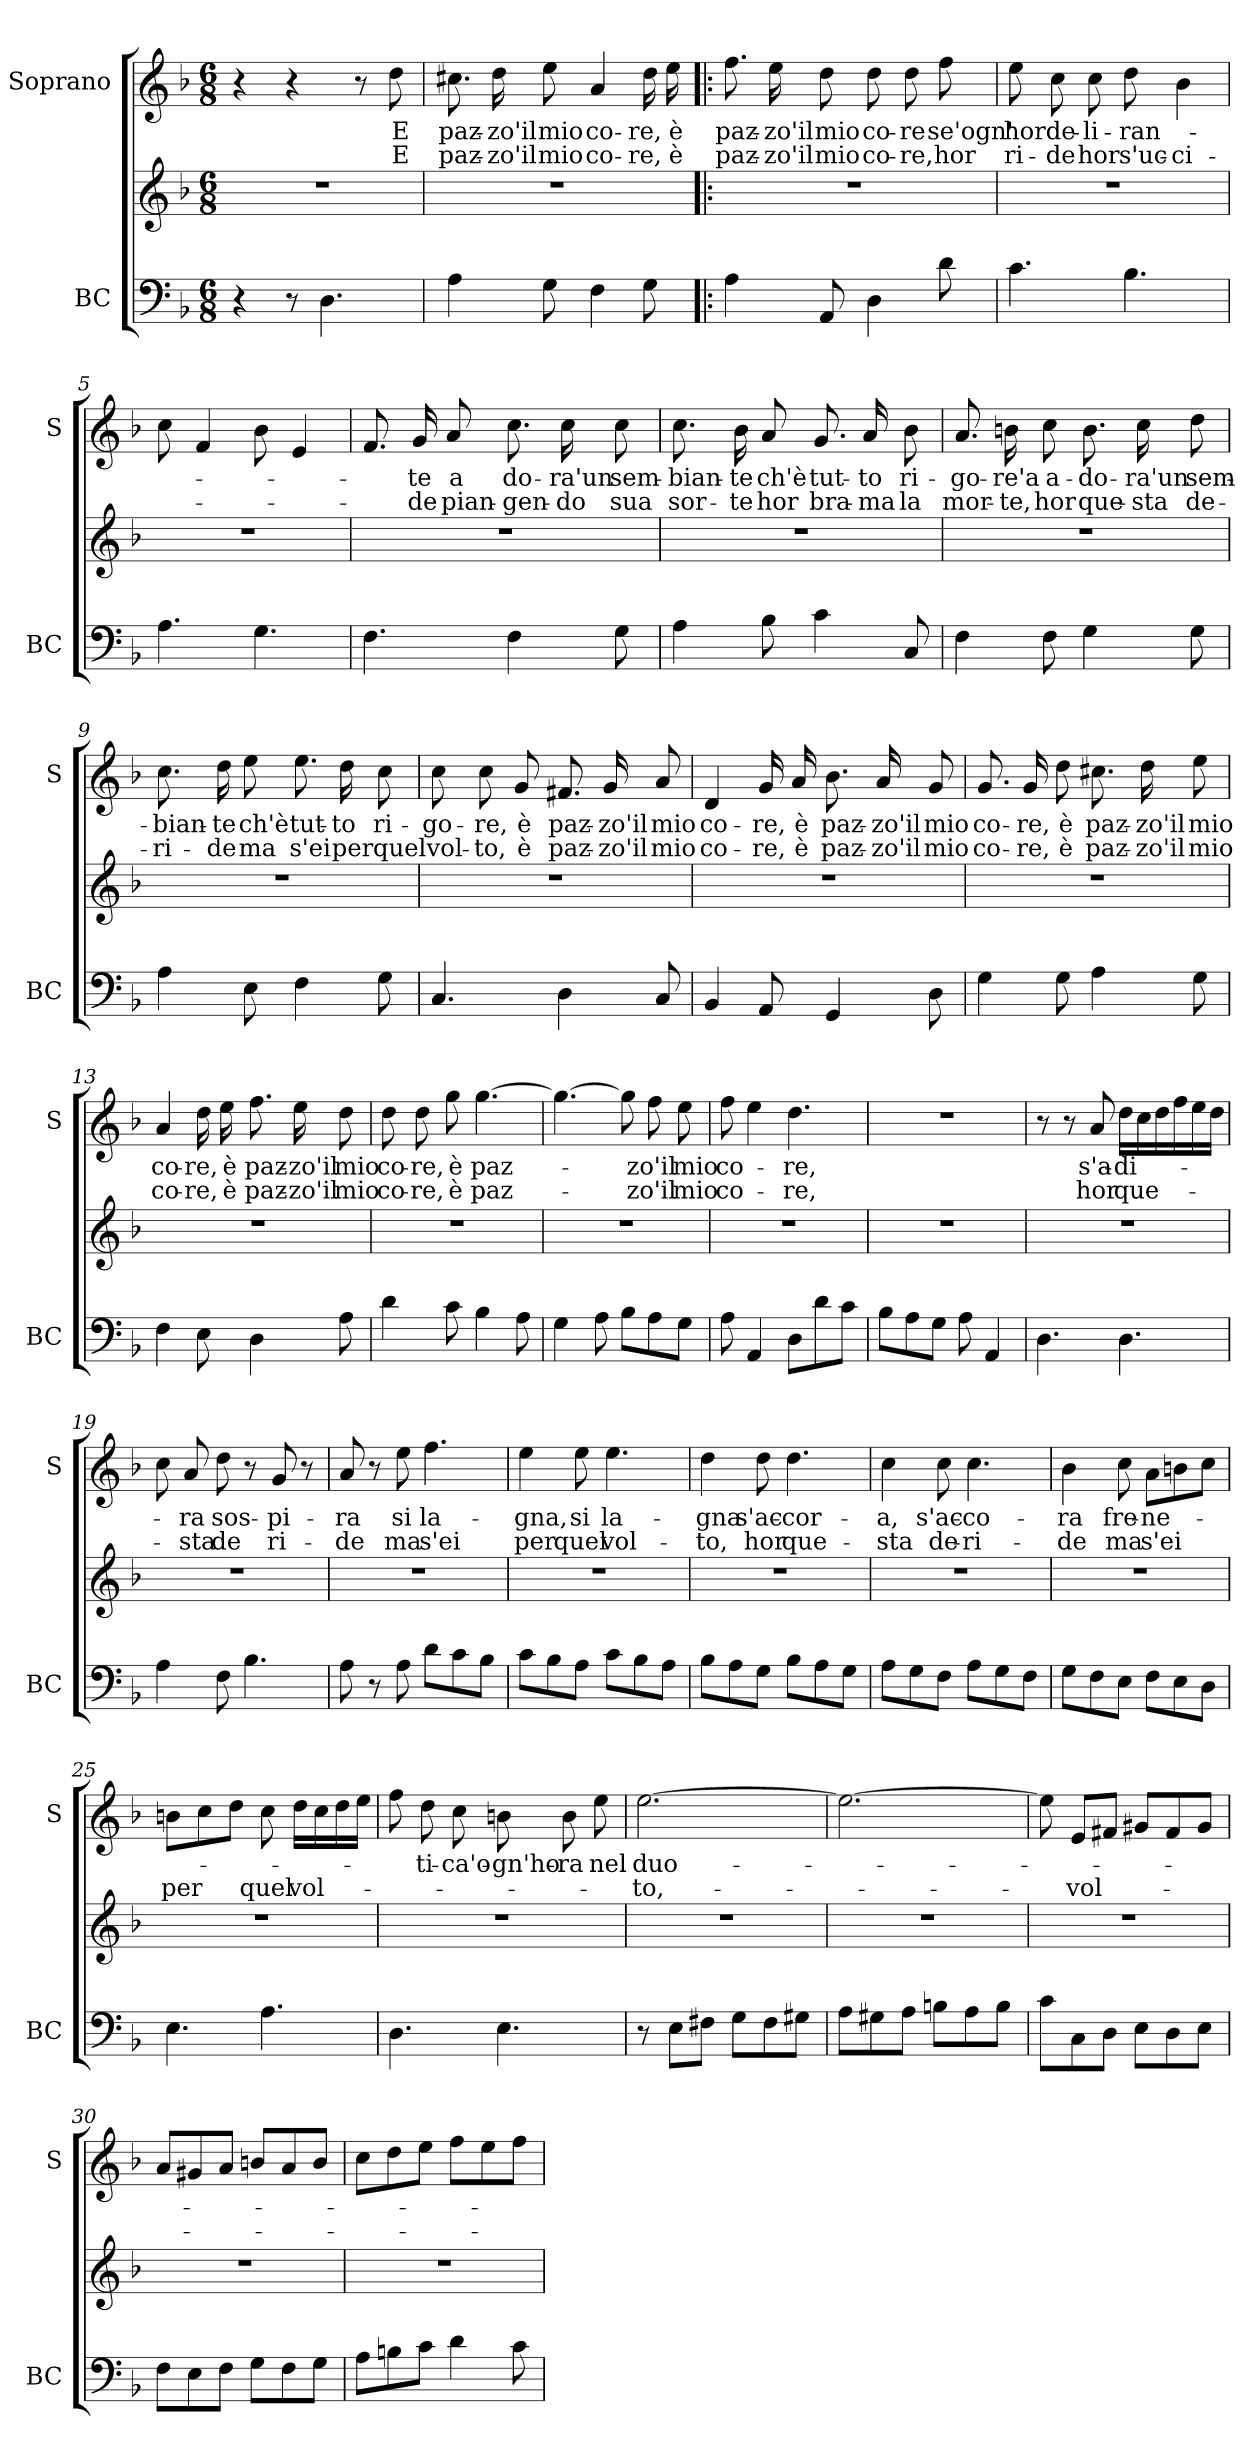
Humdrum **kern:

**kern	**kern	**kern	**text	**text
*part2	*part2	*part1	*part1	*part1
*staff3	*staff2	*staff1	*staff1	*staff1
*I"BC	*	*I"Soprano	*	*
*I'BC	*	*I'S	*	*
*clefF4	*clefG2	*clefG2	*	*
*k[b-]	*k[b-]	*k[b-]	*	*
*F:	*F:	*F:	*	*
*M6/8	*M6/8	*M6/8	*	*
=1	=1	=1	=1	=1
4r	2.r	4r	.	.
8r	.	4r	.	.
4.D\	.	.	.	.
.	.	8r	.	.
!	!	!	!LO:LY:b	!LO:LY:b
.	.	8dd\	E	E
=2	=2	=2	=2	=2
!	!	!	!LO:LY:b	!LO:LY:b
4A\	2.r	8.cc#X\	paz-	paz-
!	!	!	!LO:LY:b	!LO:LY:b
.	.	16dd\	-zo'il	-zo'il
!	!	!	!LO:LY:b	!LO:LY:b
8G\	.	8ee\	mio	mio
!	!	!	!LO:LY:b	!LO:LY:b
4F\	.	4a/	co-	co-
!	!	!	!LO:LY:b	!LO:LY:b
8G\	.	16dd\	-re,	-re,
!	!	!	!LO:LY:b	!LO:LY:b
.	.	16ee\	è	è
=3!|:	=3!|:	=3!|:	=3!|:	=3!|:
!	!	!	!LO:LY:b	!LO:LY:b
4A\	2.r	8.ff\	paz-	paz-
!	!	!	!LO:LY:b	!LO:LY:b
.	.	16ee\	-zo'il	-zo'il
!	!	!	!LO:LY:b	!LO:LY:b
8AA/	.	8dd\	mio	mio
!	!	!	!LO:LY:b	!LO:LY:b
4D\	.	8dd\	co-	co-
!	!	!	!LO:LY:b	!LO:LY:b
.	.	8dd\	-re	-re,
!	!	!	!LO:LY:b	!LO:LY:b
8d\	.	8ff\	se'ogn'	hor
=4	=4	=4	=4	=4
!	!	!	!LO:LY:b	!LO:LY:b
4.c\	2.r	8ee\	hor	ri-
!	!	!	!LO:LY:b	!LO:LY:b
.	.	8cc\	de-	-de
!	!	!	!LO:LY:b	!LO:LY:b
.	.	8cc\	-li-	hor
!	!	!	!LO:LY:b	!LO:LY:b
4.B-\	.	8dd\	-ran-	s'uc-
!	!	!	!	!LO:LY:b
.	.	4b-\	.	-ci-
!!LO:LB:g=z
=5	=5	=5	=5	=5
4.A\	2.r	8cc\	.	.
.	.	4f/	.	.
4.G\	.	8b-\	.	.
.	.	4e/	.	.
=6	=6	=6	=6	=6
4.F\	2.r	8.f/	.	.
!	!	!	!LO:LY:b	!LO:LY:b
.	.	16g/	-te	-de
!	!	!	!LO:LY:b	!LO:LY:b
.	.	8a/	a	pian-
!	!	!	!LO:LY:b	!LO:LY:b
4F\	.	8.cc\	do-	-gen-
!	!	!	!LO:LY:b	!LO:LY:b
.	.	16cc\	-ra'un	-do
!	!	!	!LO:LY:b	!LO:LY:b
8G\	.	8cc\	sem-	sua
=7	=7	=7	=7	=7
!	!	!	!LO:LY:b	!LO:LY:b
4A\	2.r	8.cc\	-bian-	sor-
!	!	!	!LO:LY:b	!LO:LY:b
.	.	16b-\	-te	-te
!	!	!	!LO:LY:b	!LO:LY:b
8B-\	.	8a/	ch'è	hor
!	!	!	!LO:LY:b	!LO:LY:b
4c\	.	8.g/	tut-	bra-
!	!	!	!LO:LY:b	!LO:LY:b
.	.	16a/	-to	-ma
!	!	!	!LO:LY:b	!LO:LY:b
8C/	.	8b-\	ri-	la
=8	=8	=8	=8	=8
!	!	!	!LO:LY:b	!LO:LY:b
4F\	2.r	8.a/	-go-	mor-
!	!	!	!LO:LY:b	!LO:LY:b
.	.	16bn\	-re'a	-te,
!	!	!	!LO:LY:b	!LO:LY:b
8F\	.	8cc\	a-	hor
!	!	!	!LO:LY:b	!LO:LY:b
4G\	.	8.b\	-do-	que-
!	!	!	!LO:LY:b	!LO:LY:b
.	.	16cc\	-ra'un	-sta
!	!	!	!LO:LY:b	!LO:LY:b
8G\	.	8dd\	sem-	de-
!!LO:LB:g=z
=9	=9	=9	=9	=9
!	!	!	!LO:LY:b	!LO:LY:b
4A\	2.r	8.cc\	-bian-	-ri-
!	!	!	!LO:LY:b	!LO:LY:b
.	.	16dd\	-te	-de
!	!	!	!LO:LY:b	!LO:LY:b
8E\	.	8ee\	ch'è	ma
!	!	!	!LO:LY:b	!LO:LY:b
4F\	.	8.ee\	tut-	s'ei
!	!	!	!LO:LY:b	!LO:LY:b
.	.	16dd\	-to	per
!	!	!	!LO:LY:b	!LO:LY:b
8G\	.	8cc\	ri-	quel
=10	=10	=10	=10	=10
!	!	!	!LO:LY:b	!LO:LY:b
4.C/	2.r	8cc\	-go-	vol-
!	!	!	!LO:LY:b	!LO:LY:b
.	.	8cc\	-re,	-to,
!	!	!	!LO:LY:b	!LO:LY:b
.	.	8g/	è	è
!	!	!	!LO:LY:b	!LO:LY:b
4D\	.	8.f#X/	paz-	paz-
!	!	!	!LO:LY:b	!LO:LY:b
.	.	16g/	-zo'il	-zo'il
!	!	!	!LO:LY:b	!LO:LY:b
8C/	.	8a/	mio	mio
=11	=11	=11	=11	=11
!	!	!	!LO:LY:b	!LO:LY:b
4BB-/	2.r	4d/	co-	co-
!	!	!	!LO:LY:b	!LO:LY:b
8AA/	.	16g/	-re,	-re,
!	!	!	!LO:LY:b	!LO:LY:b
.	.	16a/	è	è
!	!	!	!LO:LY:b	!LO:LY:b
4GG/	.	8.b-\	paz-	paz-
!	!	!	!LO:LY:b	!LO:LY:b
.	.	16a/	-zo'il	-zo'il
!	!	!	!LO:LY:b	!LO:LY:b
8D\	.	8g/	mio	mio
=12	=12	=12	=12	=12
!	!	!	!LO:LY:b	!LO:LY:b
4G\	2.r	8.g/	co-	co-
!	!	!	!LO:LY:b	!LO:LY:b
.	.	16g/	-re,	-re,
!	!	!	!LO:LY:b	!LO:LY:b
8G\	.	8dd\	è	è
!	!	!	!LO:LY:b	!LO:LY:b
4A\	.	8.cc#X\	paz-	paz-
!	!	!	!LO:LY:b	!LO:LY:b
.	.	16dd\	-zo'il	-zo'il
!	!	!	!LO:LY:b	!LO:LY:b
8G\	.	8ee\	mio	mio
!!LO:PB:g=z
=13	=13	=13	=13	=13
!	!	!	!LO:LY:b	!LO:LY:b
4F\	2.r	4a/	co-	co-
!	!	!	!LO:LY:b	!LO:LY:b
8E\	.	16dd\	-re,	-re,
!	!	!	!LO:LY:b	!LO:LY:b
.	.	16ee\	è	è
!	!	!	!LO:LY:b	!LO:LY:b
4D\	.	8.ff\	paz-	paz-
!	!	!	!LO:LY:b	!LO:LY:b
.	.	16ee\	-zo'il	-zo'il
!	!	!	!LO:LY:b	!LO:LY:b
8A\	.	8dd\	mio	mio
=14	=14	=14	=14	=14
!	!	!	!LO:LY:b	!LO:LY:b
4d\	2.r	8dd\	co-	co-
!	!	!	!LO:LY:b	!LO:LY:b
.	.	8dd\	-re,	-re,
!	!	!	!LO:LY:b	!LO:LY:b
8c\	.	8gg\	è	è
!	!	!	!LO:LY:b	!LO:LY:b
4B-\	.	[4.gg\	paz-	paz-
8A\	.	.	.	.
=15	=15	=15	=15	=15
4G\	2.r	4.gg\_	.	.
8A\	.	.	.	.
8B-\L	.	8gg\]	.	.
!	!	!	!LO:LY:b	!LO:LY:b
8A\	.	8ff\	-zo'il	-zo'il
!	!	!	!LO:LY:b	!LO:LY:b
8G\J	.	8ee\	mio	mio
=16	=16	=16	=16	=16
!	!	!	!LO:LY:b	!LO:LY:b
8A\	2.r	8ff\	co-	co-
4AA/	.	4ee\	.	.
!	!	!	!LO:LY:b	!LO:LY:b
8D\L	.	4.dd\	-re,	-re,
8d\	.	.	.	.
8c\J	.	.	.	.
!!LO:LB:g=z
=17	=17	=17	=17	=17
8B-\L	2.r	2.r	.	.
8A\	.	.	.	.
8G\J	.	.	.	.
8A\	.	.	.	.
4AA/	.	.	.	.
=18	=18	=18	=18	=18
4.D\	2.r	8r	.	.
.	.	8r	.	.
!	!	!	!LO:LY:b	!LO:LY:b
.	.	8a/	s'a-	hor
!	!	!	!LO:LY:b	!LO:LY:b
4.D\	.	16dd\LL	-di-	que-
.	.	16cc\	.	.
.	.	16dd\	.	.
.	.	16ff\	.	.
.	.	16ee\	.	.
.	.	16dd\JJ	.	.
=19	=19	=19	=19	=19
4A\	2.r	8cc\	.	.
!	!	!	!LO:LY:b	!LO:LY:b
.	.	8a/	-ra	-sta
!	!	!	!LO:LY:b	!LO:LY:b
8F\	.	8dd\	sos-	de
4.B-\	.	8r	.	.
!	!	!	!LO:LY:b	!LO:LY:b
.	.	8g/	-pi-	ri-
.	.	8r	.	.
=20	=20	=20	=20	=20
!	!	!	!LO:LY:b	!LO:LY:b
8A\	2.r	8a/	-ra	-de
8r	.	8r	.	.
!	!	!	!LO:LY:b	!LO:LY:b
8A\	.	8ee\	si	ma
!	!	!	!LO:LY:b	!LO:LY:b
8d\L	.	4.ff\	la-	s'ei
8c\	.	.	.	.
8B-\J	.	.	.	.
=21	=21	=21	=21	=21
!	!	!	!LO:LY:b	!LO:LY:b
8c\L	2.r	4ee\	-gna,	per
8B-\	.	.	.	.
!	!	!	!LO:LY:b	!LO:LY:b
8A\J	.	8ee\	si	quel
!	!	!	!LO:LY:b	!LO:LY:b
8c\L	.	4.ee\	la-	vol-
8B-\	.	.	.	.
8A\J	.	.	.	.
!!LO:LB:g=z
=22	=22	=22	=22	=22
!	!	!	!LO:LY:b	!LO:LY:b
8B-\L	2.r	4dd\	-gna	-to,
8A\	.	.	.	.
!	!	!	!LO:LY:b	!LO:LY:b
8G\J	.	8dd\	s'ac-	hor
!	!	!	!LO:LY:b	!LO:LY:b
8B-\L	.	4.dd\	-cor-	que-
8A\	.	.	.	.
8G\J	.	.	.	.
=23	=23	=23	=23	=23
!	!	!	!LO:LY:b	!LO:LY:b
8A\L	2.r	4cc\	-a,	-sta
8G\	.	.	.	.
!	!	!	!LO:LY:b	!LO:LY:b
8F\J	.	8cc\	s'ac-	de-
!	!	!	!LO:LY:b	!LO:LY:b
8A\L	.	4.cc\	-co-	-ri-
8G\	.	.	.	.
8F\J	.	.	.	.
=24	=24	=24	=24	=24
!	!	!	!LO:LY:b	!LO:LY:b
8G\L	2.r	4b-\	-ra	-de
8F\	.	.	.	.
!	!	!	!LO:LY:b	!LO:LY:b
8E\J	.	8cc\	fre-	ma
!	!	!	!LO:LY:b	!LO:LY:b
8F\L	.	8a\L	-ne-	s'ei
8E\	.	8bn\	.	.
8D\J	.	8cc\J	.	.
=25	=25	=25	=25	=25
!	!	!	!	!LO:LY:b
4.E\	2.r	8bn\L	.	per
.	.	8cc\	.	.
.	.	8dd\J	.	.
!	!	!	!	!LO:LY:b
4.A\	.	8cc\	.	quel
!	!	!	!	!LO:LY:b
.	.	16dd\LL	.	vol-
.	.	16cc\	.	.
.	.	16dd\	.	.
.	.	16ee\JJ	.	.
!!LO:LB:g=z
=26	=26	=26	=26	=26
4.D\	2.r	8ff\	.	.
!	!	!	!LO:LY:b	!
.	.	8dd\	-ti-	.
!	!	!	!LO:LY:b	!
.	.	8cc\	-ca'o-	.
!	!	!	!LO:LY:b	!
4.E\	.	8bn\	-gn'ho-	.
!	!	!	!LO:LY:b	!
.	.	8b\	-ra	.
!	!	!	!LO:LY:b	!
.	.	8ee\	nel	.
=27	=27	=27	=27	=27
!	!	!	!LO:LY:b	!LO:LY:b
8r	2.r	[2.ee\	duo-	-to,-
8E\L	.	.	.	.
8F#X\J	.	.	.	.
8G\L	.	.	.	.
8F#\	.	.	.	.
8G#X\J	.	.	.	.
=28	=28	=28	=28	=28
8A\L	2.r	2.ee\_	.	.
8G#X\	.	.	.	.
8A\J	.	.	.	.
8Bn\L	.	.	.	.
8A\	.	.	.	.
8B\J	.	.	.	.
=29	=29	=29	=29	=29
8c\L	2.r	8ee\]	.	.
!	!	!	!	!LO:LY:b
8C\	.	8e/L	.	-vol-
8D\J	.	8f#X/J	.	.
8E\L	.	8g#X/L	.	.
8D\	.	8f#/	.	.
8E\J	.	8g#/J	.	.
=30	=30	=30	=30	=30
8F\L	2.r	8a/L	.	.
8E\	.	8g#X/	.	.
8F\J	.	8a/J	.	.
8G\L	.	8bn/L	.	.
8F\	.	8a/	.	.
8G\J	.	8b/J	.	.
!!LO:PB:g=z
=31	=31	=31	=31	=31
8A\L	2.r	8cc\L	.	.
8Bn\	.	8dd\	.	.
8c\J	.	8ee\J	.	.
4d\	.	8ff\L	.	.
.	.	8ee\	.	.
8c\	.	8ff\J	.	.
=	=	=	=	=
*-	*-	*-	*-	*-
